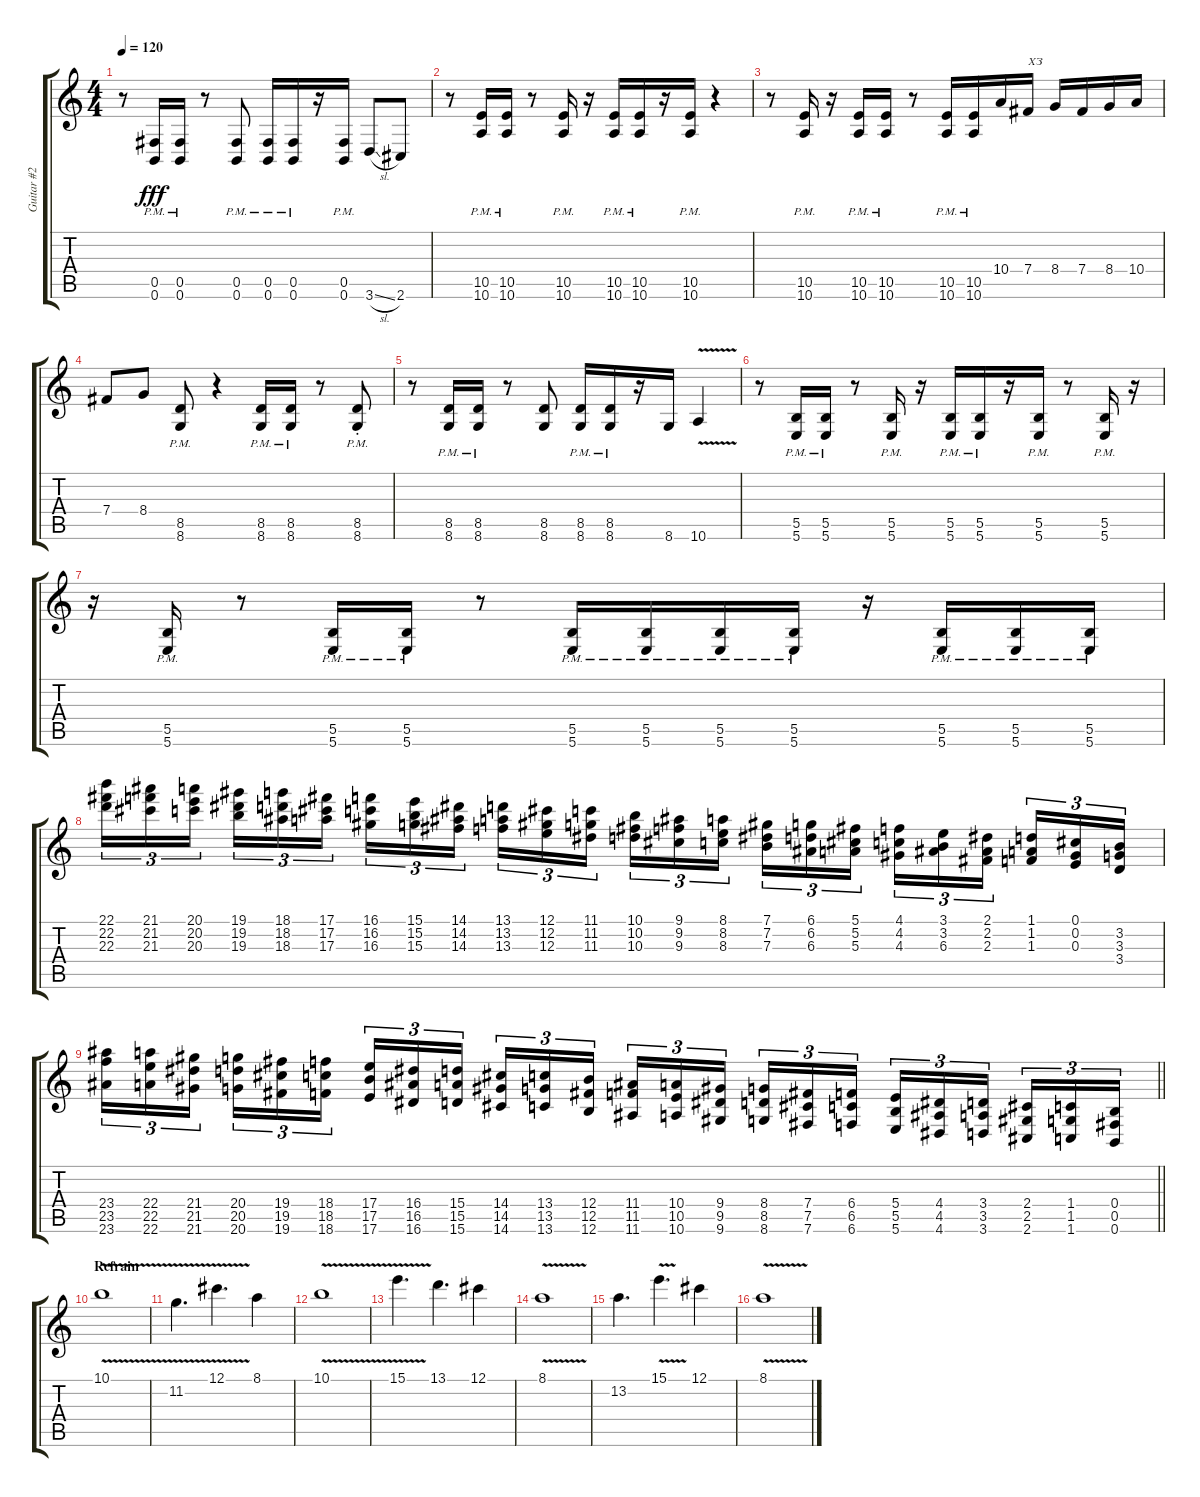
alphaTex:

\track ("Guitar #2" "Guitar #2") {instrument overdrivenguitar}
\staff {score tabs}
\tuning (Db4 Ab3 E3 B2 Gb2 B1) {hide}
\ts (4 4)
\tempo 120
\clef g2
\ks c
r.8{dy fff} (0.5{pm} 0.6{pm}).16 (0.5{pm} 0.6{pm}).16 r.8 (0.5{pm} 0.6{pm}).8 (0.5{pm} 0.6{pm}).16 (0.5{pm} 0.6{pm}).16 r.16 (0.5{pm} 0.6{pm}).16 3.6{sl}.8 2.6.8 |
r.8 (10.5{pm} 10.6{pm}).16 (10.5{pm} 10.6{pm}).16 r.8 (10.5{pm} 10.6{pm}).16 r.16 (10.5{pm} 10.6{pm}).16 (10.5{pm} 10.6{pm}).16 r.16 (10.5{pm} 10.6{pm}).16 r.4 |
r.8 (10.5{pm} 10.6{pm}).16 r.16 (10.5{pm} 10.6{pm}).16 (10.5{pm} 10.6{pm}).16 r.8 (10.5{pm} 10.6{pm}).16 (10.5{pm} 10.6{pm}).16 10.4.16 7.4.16{txt "ХЗ"} 8.4.16 7.4.16 8.4.16 10.4.16 |
7.4.8 8.4.8 (8.5{pm} 8.6{pm}).8 r.4 (8.5{pm} 8.6{pm}).16 (8.5{pm} 8.6{pm}).16 r.8 (8.5{pm st} 8.6{pm st}).8 |
r.8 (8.5{pm} 8.6{pm}).16 (8.5{pm} 8.6{pm}).16 r.8 (8.5 8.6).8 (8.5{pm} 8.6{pm}).16 (8.5{pm} 8.6{pm}).16 r.16 8.6.16 10.6{v}.4 |
r.8 (5.5{pm} 5.6{pm}).16 (5.5{pm} 5.6{pm}).16 r.8 (5.5{pm} 5.6{pm}).16 r.16 (5.5{pm} 5.6{pm}).16 (5.5{pm} 5.6{pm}).16 r.16 (5.5{pm} 5.6{pm}).16 r.8 (5.5{pm} 5.6{pm}).16 r.16 |
r.16 (5.5{pm} 5.6{pm}).16 r.8 (5.5{pm} 5.6{pm}).16 (5.5{pm} 5.6{pm}).16 r.8 (5.5{pm} 5.6{pm}).16 (5.5{pm} 5.6{pm}).16 (5.5{pm} 5.6{pm}).16 (5.5{pm} 5.6{pm}).16 r.16 (5.5{pm} 5.6{pm}).16 (5.5{pm} 5.6{pm}).16 (5.5{pm} 5.6{pm}).16 |
(22.1 22.2 22.3).16{tu (3 2) instrument guitarfretnoise} (21.1 21.2 21.3).16{tu (3 2)} (20.1 20.2 20.3).16{tu (3 2) beam splitsecondary} (19.1 19.2 19.3).16{tu (3 2)} (18.1 18.2 18.3).16{tu (3 2)} (17.1 17.2 17.3).16{tu (3 2)} (16.1 16.2 16.3).16{tu (3 2)} (15.1 15.2 15.3).16{tu (3 2)} (14.1 14.2 14.3).16{tu (3 2) beam splitsecondary} (13.1 13.2 13.3).16{tu (3 2)} (12.1 12.2 12.3).16{tu (3 2)} (11.1 11.2 11.3).16{tu (3 2)} (10.1 10.2 10.3).16{tu (3 2)} (9.1 9.2 9.3).16{tu (3 2)} (8.1 8.2 8.3).16{tu (3 2) beam splitsecondary} (7.1 7.2 7.3).16{tu (3 2)} (6.1 6.2 6.3).16{tu (3 2)} (5.1 5.2 5.3).16{tu (3 2)} (4.1 4.2 4.3).16{tu (3 2)} (3.1 3.2 6.3).16{tu (3 2)} (2.1 2.2 2.3).16{tu (3 2) beam splitsecondary} (1.1 1.2 1.3).16{tu (3 2)} (0.1 0.2 0.3).16{tu (3 2)} (3.2 3.3 3.4).16{tu (3 2)} |
\barLineRight lightlight
(23.4 23.5 23.6).16{tu (3 2)} (22.4 22.5 22.6).16{tu (3 2)} (21.4 21.5 21.6).16{tu (3 2) beam splitsecondary} (20.4 20.5 20.6).16{tu (3 2)} (19.4 19.5 19.6).16{tu (3 2)} (18.4 18.5 18.6).16{tu (3 2)} (17.4 17.5 17.6).16{tu (3 2)} (16.4 16.5 16.6).16{tu (3 2)} (15.4 15.5 15.6).16{tu (3 2) beam splitsecondary} (14.4 14.5 14.6).16{tu (3 2)} (13.4 13.5 13.6).16{tu (3 2)} (12.4 12.5 12.6).16{tu (3 2)} (11.4 11.5 11.6).16{tu (3 2)} (10.4 10.5 10.6).16{tu (3 2)} (9.4 9.5 9.6).16{tu (3 2) beam splitsecondary} (8.4 8.5 8.6).16{tu (3 2)} (7.4 7.5 7.6).16{tu (3 2)} (6.4 6.5 6.6).16{tu (3 2)} (5.4 5.5 5.6).16{tu (3 2)} (4.4 4.5 4.6).16{tu (3 2)} (3.4 3.5 3.6).16{tu (3 2) beam splitsecondary} (2.4 2.5 2.6).16{tu (3 2)} (1.4 1.5 1.6).16{tu (3 2)} (0.4 0.5 0.6).16{tu (3 2)} |
\section ("" "Refrain")
10.1{v}.1{instrument overdrivenguitar} |
11.2{v}.4{d} 12.1{v}.4{d} 8.1.4 |
10.1{v}.1 |
15.1{v}.4{d} 13.1.4{d} 12.1.4 |
8.1{v}.1 |
13.2.4{d} 15.1{v}.4{d} 12.1.4 |
8.1{v}.1
